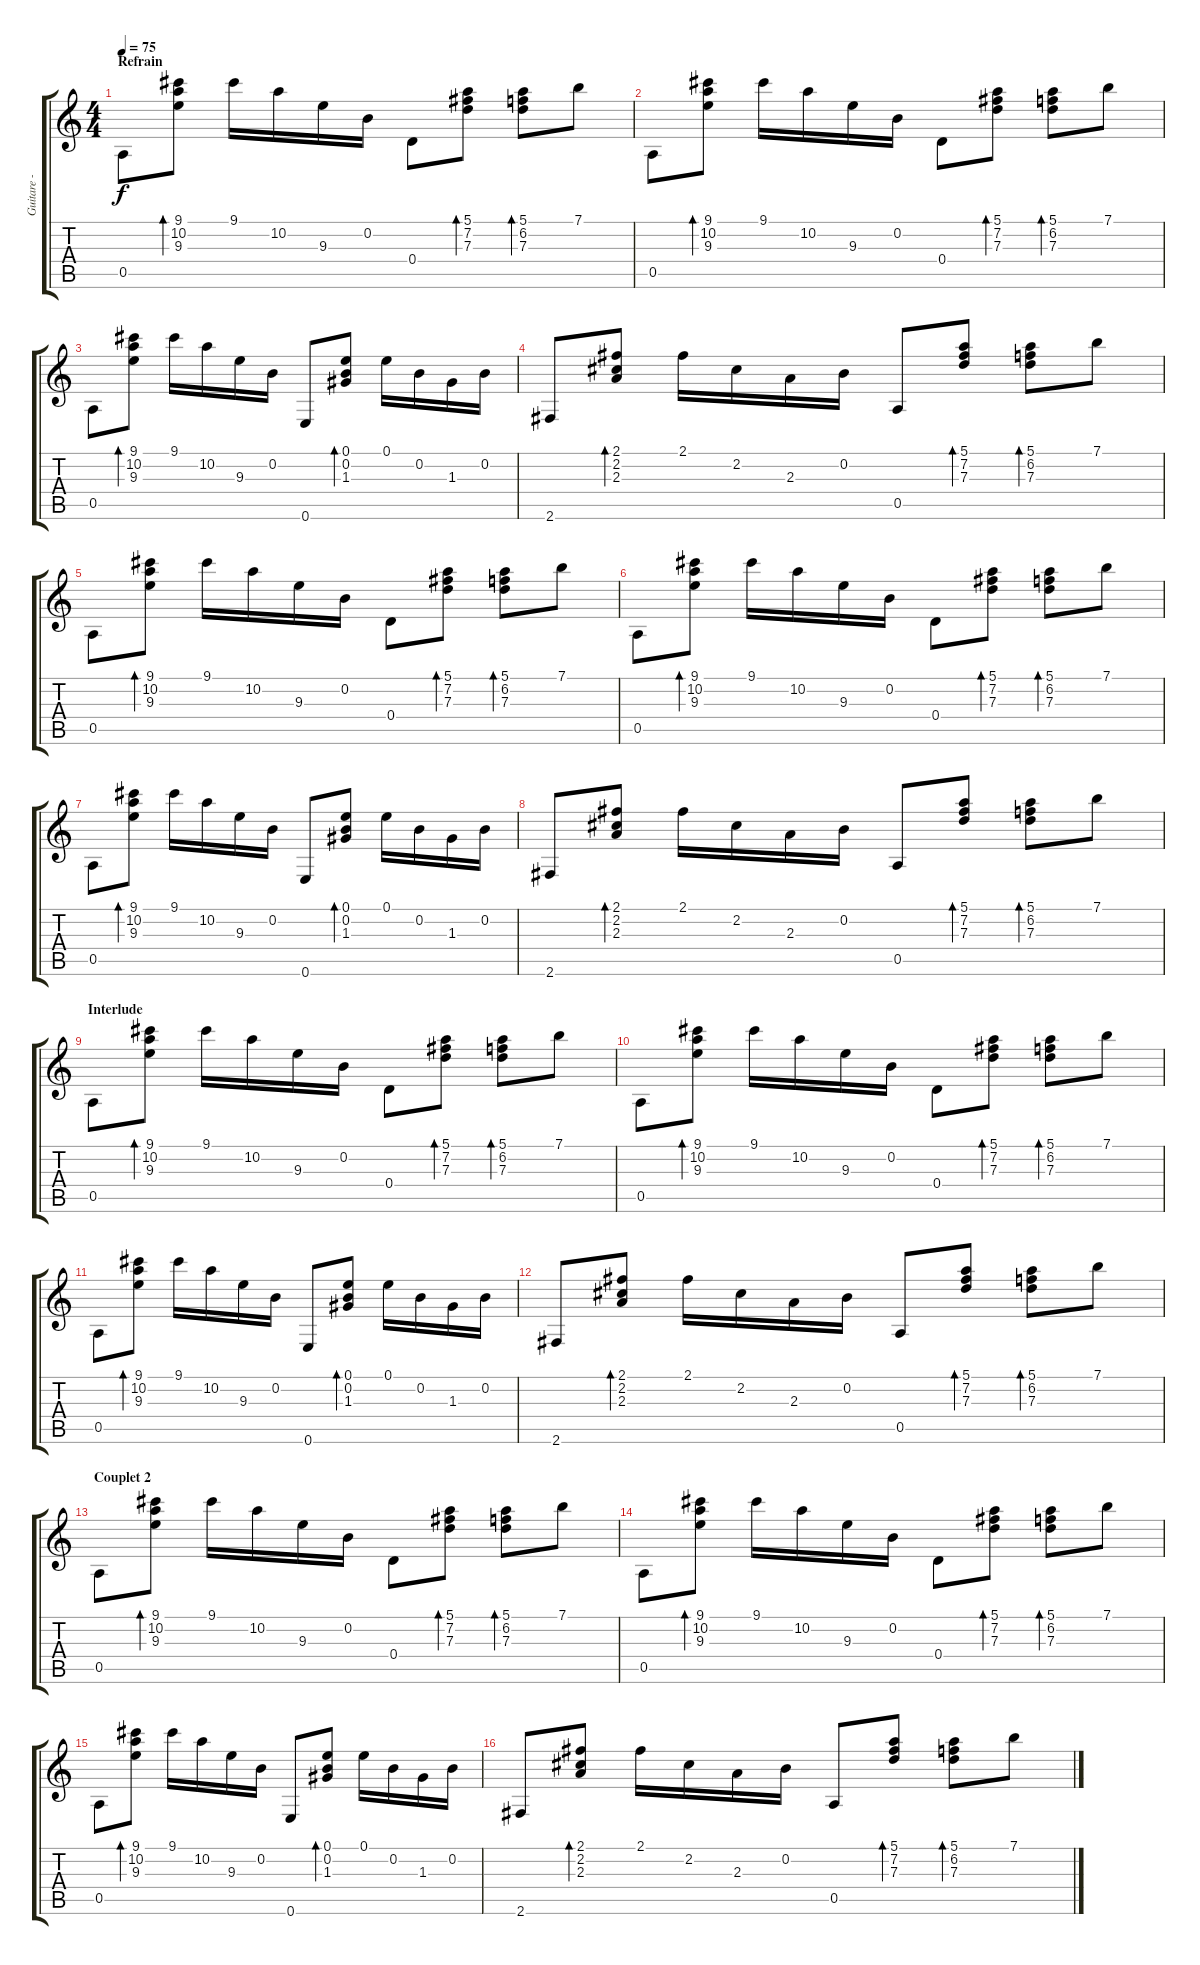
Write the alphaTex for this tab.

\track ("Guitare - Matthew Bellamy" "Guitare - ") {instrument acousticguitarnylon}
\staff {score tabs}
\tuning (E4 B3 G3 D3 A2 E2) {hide}
\ts (4 4)
\section ("" "Refrain")
\tempo 75
\clef g2
\ks c
0.5.8{dy f} (9.1 10.2 9.3).8{bd 120} 9.1.16 10.2.16 9.3.16 0.2.16 0.4.8 (5.1 7.2 7.3).8{bd 120} (5.1 6.2 7.3).8{bd 120} 7.1.8 |
0.5.8 (9.1 10.2 9.3).8{bd 120} 9.1.16 10.2.16 9.3.16 0.2.16 0.4.8 (5.1 7.2 7.3).8{bd 120} (5.1 6.2 7.3).8{bd 120} 7.1.8 |
0.5.8 (9.1 10.2 9.3).8{bd 120} 9.1.16 10.2.16 9.3.16 0.2.16 0.6.8 (0.1 0.2 1.3).8{bd 120} 0.1.16 0.2.16 1.3.16 0.2.16 |
2.6.8 (2.1 2.2 2.3).8{bd 120} 2.1.16 2.2.16 2.3.16 0.2.16 0.5.8 (5.1 7.2 7.3).8{bd 120} (5.1 6.2 7.3).8{bd 120} 7.1.8 |
0.5.8 (9.1 10.2 9.3).8{bd 120} 9.1.16 10.2.16 9.3.16 0.2.16 0.4.8 (5.1 7.2 7.3).8{bd 120} (5.1 6.2 7.3).8{bd 120} 7.1.8 |
0.5.8 (9.1 10.2 9.3).8{bd 120} 9.1.16 10.2.16 9.3.16 0.2.16 0.4.8 (5.1 7.2 7.3).8{bd 120} (5.1 6.2 7.3).8{bd 120} 7.1.8 |
0.5.8 (9.1 10.2 9.3).8{bd 120} 9.1.16 10.2.16 9.3.16 0.2.16 0.6.8 (0.1 0.2 1.3).8{bd 120} 0.1.16 0.2.16 1.3.16 0.2.16 |
2.6.8 (2.1 2.2 2.3).8{bd 120} 2.1.16 2.2.16 2.3.16 0.2.16 0.5.8 (5.1 7.2 7.3).8{bd 120} (5.1 6.2 7.3).8{bd 120} 7.1.8 |
\section ("" "Interlude")
0.5.8 (9.1 10.2 9.3).8{bd 120} 9.1.16 10.2.16 9.3.16 0.2.16 0.4.8 (5.1 7.2 7.3).8{bd 120} (5.1 6.2 7.3).8{bd 120} 7.1.8 |
0.5.8 (9.1 10.2 9.3).8{bd 120} 9.1.16 10.2.16 9.3.16 0.2.16 0.4.8 (5.1 7.2 7.3).8{bd 120} (5.1 6.2 7.3).8{bd 120} 7.1.8 |
0.5.8 (9.1 10.2 9.3).8{bd 120} 9.1.16 10.2.16 9.3.16 0.2.16 0.6.8 (0.1 0.2 1.3).8{bd 120} 0.1.16 0.2.16 1.3.16 0.2.16 |
2.6.8 (2.1 2.2 2.3).8{bd 120} 2.1.16 2.2.16 2.3.16 0.2.16 0.5.8 (5.1 7.2 7.3).8{bd 120} (5.1 6.2 7.3).8{bd 120} 7.1.8 |
\section ("" "Couplet 2")
0.5.8 (9.1 10.2 9.3).8{bd 120} 9.1.16 10.2.16 9.3.16 0.2.16 0.4.8 (5.1 7.2 7.3).8{bd 120} (5.1 6.2 7.3).8{bd 120} 7.1.8 |
0.5.8 (9.1 10.2 9.3).8{bd 120} 9.1.16 10.2.16 9.3.16 0.2.16 0.4.8 (5.1 7.2 7.3).8{bd 120} (5.1 6.2 7.3).8{bd 120} 7.1.8 |
0.5.8 (9.1 10.2 9.3).8{bd 120} 9.1.16 10.2.16 9.3.16 0.2.16 0.6.8 (0.1 0.2 1.3).8{bd 120} 0.1.16 0.2.16 1.3.16 0.2.16 |
2.6.8 (2.1 2.2 2.3).8{bd 120} 2.1.16 2.2.16 2.3.16 0.2.16 0.5.8 (5.1 7.2 7.3).8{bd 120} (5.1 6.2 7.3).8{bd 120} 7.1.8
